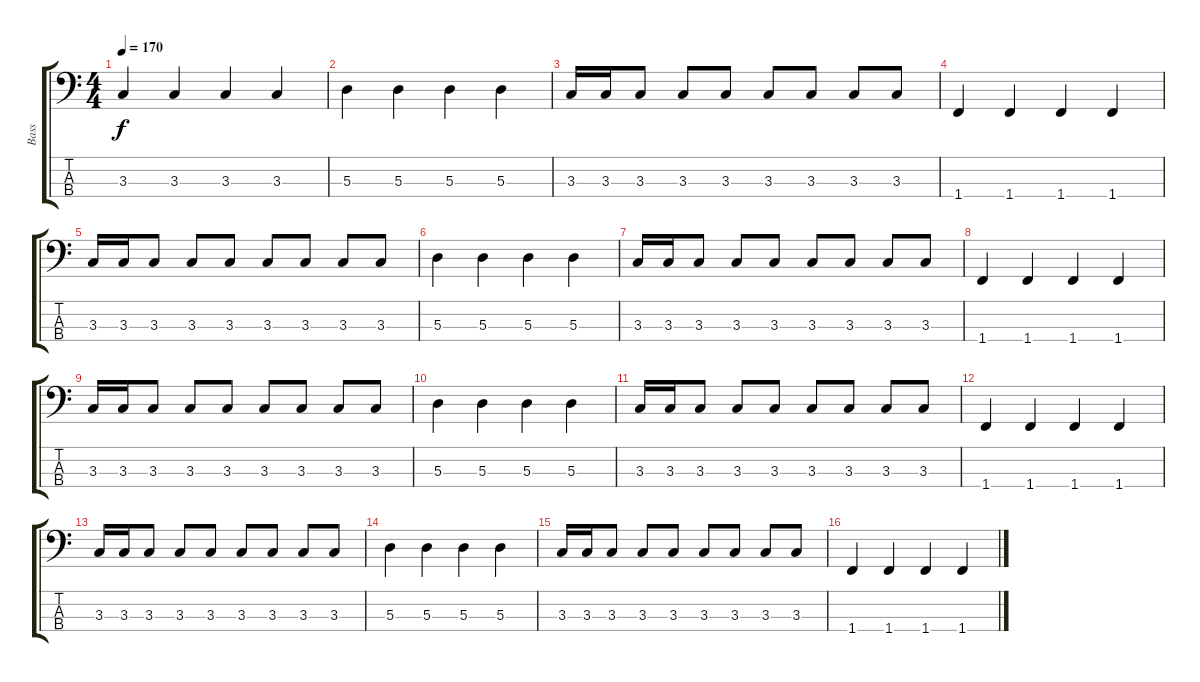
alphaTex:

\track ("Bass" "Bass") {instrument electricbassfinger}
\staff {score tabs}
\tuning (G2 D2 A1 E1) {hide}
\ts (4 4)
\tempo 170
\clef f4
\ks c
3.3.4{dy f} 3.3.4 3.3.4 3.3.4 |
\section ("" "")
5.3.4 5.3.4 5.3.4 5.3.4 |
3.3.16 3.3.16 3.3.8 3.3.8 3.3.8 3.3.8 3.3.8 3.3.8 3.3.8 |
1.4.4 1.4.4 1.4.4 1.4.4 |
3.3.16 3.3.16 3.3.8 3.3.8 3.3.8 3.3.8 3.3.8 3.3.8 3.3.8 |
5.3.4 5.3.4 5.3.4 5.3.4 |
3.3.16 3.3.16 3.3.8 3.3.8 3.3.8 3.3.8 3.3.8 3.3.8 3.3.8 |
1.4.4 1.4.4 1.4.4 1.4.4 |
3.3.16 3.3.16 3.3.8 3.3.8 3.3.8 3.3.8 3.3.8 3.3.8 3.3.8 |
\section ("" "")
5.3.4 5.3.4 5.3.4 5.3.4 |
3.3.16 3.3.16 3.3.8 3.3.8 3.3.8 3.3.8 3.3.8 3.3.8 3.3.8 |
1.4.4 1.4.4 1.4.4 1.4.4 |
3.3.16 3.3.16 3.3.8 3.3.8 3.3.8 3.3.8 3.3.8 3.3.8 3.3.8 |
5.3.4 5.3.4 5.3.4 5.3.4 |
3.3.16 3.3.16 3.3.8 3.3.8 3.3.8 3.3.8 3.3.8 3.3.8 3.3.8 |
1.4.4 1.4.4 1.4.4 1.4.4
